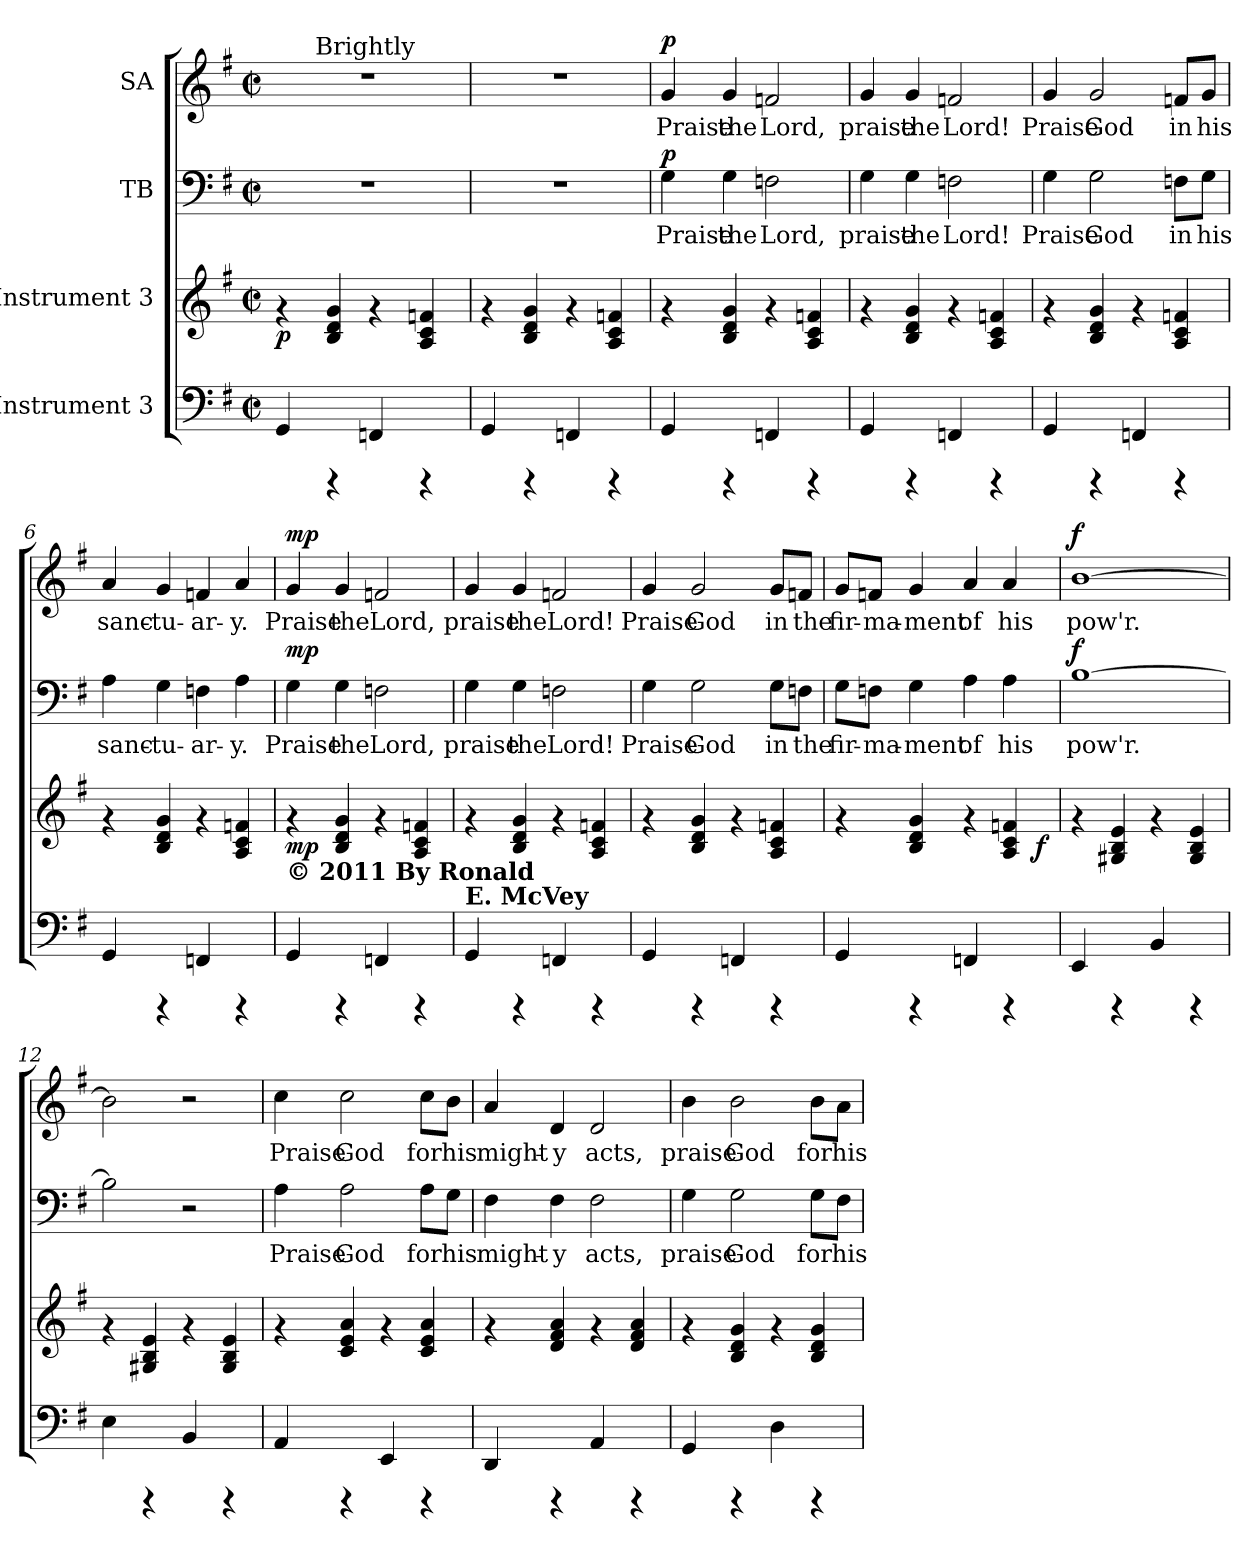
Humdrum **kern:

**kern	**kern	**dynam	**kern	**text	**dynam	**kern	**text	**dynam
*part4	*part3	*part3	*part2	*part2	*part2	*part1	*part1	*part1
*staff4	*staff3	*staff3	*staff2	*staff2	*staff2	*staff1	*staff1	*staff1
*I"Instrument 3	*I"Instrument 3	*	*I"TB	*	*	*I"SA	*	*
!!LO:PB:g=z
*stria5	*stria5	*	*stria5	*	*	*stria5	*	*
*clefF4	*clefG2	*	*clefF4	*	*	*clefG2	*	*
*k[f#]	*k[f#]	*	*k[f#]	*	*	*k[f#]	*	*
*G:	*G:	*	*G:	*	*	*G:	*	*
*M2/2	*M2/2	*	*M2/2	*	*	*M2/2	*	*
*met(c|)	*met(c|)	*	*met(c|)	*	*	*met(c|)	*	*
=1	=1	=1	=1	=1	=1	=1	=1	=1
!	!	!LO:DY:b	!	!	!	!	!	!
*	*	*	*	*	*	*^	*	*
4GG/	4rf	p	1r	.	.	1r	8..ryy	.	.
*	*	*	*	*	*	*MM84	*	*	*
!	!	!	!	!	!	!	!LO:TX:a:t=Brightly	!	!
.	.	.	.	.	.	.	2ryy	.	.
4rCCC	4g/ 4B/ 4d/	.	.	.	.	.	.	.	.
4FFn/	4rf	.	.	.	.	.	.	.	.
.	.	.	.	.	.	.	4ryy	.	.
4rCCC	4fn/ 4c/ 4A/	.	.	.	.	.	.	.	.
.	.	.	.	.	.	.	32ryy	.	.
*	*	*	*	*	*	*v	*v	*	*
=2	=2	=2	=2	=2	=2	=2	=2	=2
4GG/	4rf	.	1r	.	.	1r	.	.
4rCCC	4g/ 4d/ 4B/	.	.	.	.	.	.	.
4FFn/	4rf	.	.	.	.	.	.	.
4rCCC	4fn/ 4A/ 4c/	.	.	.	.	.	.	.
=3	=3	=3	=3	=3	=3	=3	=3	=3
!	!	!	!	!LO:LY:a:cj	!LO:DY:a	!	!LO:LY:b:cj	!LO:DY:a
4GG/	4rf	.	4G\	Praise	p	4g/	Praise	p
!	!	!	!	!LO:LY:a:cj	!	!	!LO:LY:b:cj	!
4rCCC	4g/ 4B/ 4d/	.	4G\	the	.	4g/	the	.
!	!	!	!	!LO:LY:a:cj	!	!	!LO:LY:b:cj	!
4FFn/	4rf	.	2Fn\	Lord,	.	2fn/	Lord,	.
4rCCC	4fn/ 4c/ 4A/	.	.	.	.	.	.	.
=4	=4	=4	=4	=4	=4	=4	=4	=4
!	!	!	!	!LO:LY:a:cj	!	!	!LO:LY:b:cj	!
4GG/	4rf	.	4G\	praise	.	4g/	praise	.
!	!	!	!	!LO:LY:a:cj	!	!	!LO:LY:b:cj	!
4rCCC	4g/ 4d/ 4B/	.	4G\	the	.	4g/	the	.
!	!	!	!	!LO:LY:a:cj	!	!	!LO:LY:b:cj	!
4FFn/	4rf	.	2Fn\	Lord!	.	2fn/	Lord!	.
4rCCC	4fn/ 4c/ 4A/	.	.	.	.	.	.	.
!!LO:LB:g=z
=5	=5	=5	=5	=5	=5	=5	=5	=5
!	!	!	!	!LO:LY:a:cj	!	!	!LO:LY:b:cj	!
4GG/	4rf	.	4G\	Praise	.	4g/	Praise	.
!	!	!	!	!LO:LY:a:cj	!	!	!LO:LY:b:cj	!
4rCCC	4g/ 4d/ 4B/	.	2G\	God	.	2g/	God	.
4FFn/	4rf	.	.	.	.	.	.	.
!	!	!	!	!LO:LY:a:cj	!	!	!LO:LY:b:cj	!
4rCCC	4fn/ 4c/ 4A/	.	8Fn\L	in	.	8fn/L	in	.
!	!	!	!	!LO:LY:a:cj	!	!	!LO:LY:b:cj	!
.	.	.	8G\J	his	.	8g/J	his	.
=6	=6	=6	=6	=6	=6	=6	=6	=6
!	!	!	!	!LO:LY:a:cj	!	!	!LO:LY:b:cj	!
4GG/	4rf	.	4A\	sanc-	.	4a/	sanc-	.
!	!	!	!	!LO:LY:a:cj	!	!	!LO:LY:b:cj	!
4rCCC	4g/ 4B/ 4d/	.	4G\	-tu-	.	4g/	-tu-	.
!	!	!	!	!LO:LY:a:cj	!	!	!LO:LY:b:cj	!
4FFn/	4rf	.	4Fn\	-ar-	.	4fn/	-ar-	.
!	!	!	!	!LO:LY:a:cj	!	!	!LO:LY:b:cj	!
4rCCC	4fn/ 4A/ 4c/	.	4A\	-y.	.	4a/	-y.	.
=7	=7	=7	=7	=7	=7	=7	=7	=7
!	!LO:TX:b:B:t=© 2011 By Ronald	!	!	!	!	!	!	!
!	!	!LO:DY:b	!	!LO:LY:a:cj	!LO:DY:a	!	!LO:LY:b:cj	!LO:DY:a
4GG/	4rf	mp	4G\	Praise	mp	4g/	Praise	mp
!	!	!	!	!LO:LY:a:cj	!	!	!LO:LY:b:cj	!
4rCCC	4g/ 4B/ 4d/	.	4G\	the	.	4g/	the	.
!	!	!	!	!LO:LY:a:cj	!	!	!LO:LY:b:cj	!
4FFn/	4rf	.	2Fn\	Lord,	.	2fn/	Lord,	.
4rCCC	4fn/ 4c/ 4A/	.	.	.	.	.	.	.
=8	=8	=8	=8	=8	=8	=8	=8	=8
!	!LO:TX:b:B:t=E. McVey	!	!	!	!	!	!	!
!	!	!	!	!LO:LY:a:cj	!	!	!LO:LY:b:cj	!
4GG/	4rf	.	4G\	praise	.	4g/	praise	.
!	!	!	!	!LO:LY:a:cj	!	!	!LO:LY:b:cj	!
4rCCC	4g/ 4B/ 4d/	.	4G\	the	.	4g/	the	.
!	!	!	!	!LO:LY:a:cj	!	!	!LO:LY:b:cj	!
4FFn/	4rf	.	2Fn\	Lord!	.	2fn/	Lord!	.
4rCCC	4fn/ 4c/ 4A/	.	.	.	.	.	.	.
!!LO:PB:g=z
=9	=9	=9	=9	=9	=9	=9	=9	=9
!	!	!	!	!LO:LY:a:cj	!	!	!LO:LY:b:cj	!
4GG/	4rf	.	4G\	Praise	.	4g/	Praise	.
!	!	!	!	!LO:LY:a:cj	!	!	!LO:LY:b:cj	!
4rCCC	4g/ 4B/ 4d/	.	2G\	God	.	2g/	God	.
4FFn/	4rf	.	.	.	.	.	.	.
!	!	!	!	!LO:LY:a:cj	!	!	!LO:LY:b:cj	!
4rCCC	4fn/ 4c/ 4A/	.	8G\L	in	.	8g/L	in	.
!	!	!	!	!LO:LY:a:cj	!	!	!LO:LY:b:cj	!
.	.	.	8Fn\J	the	.	8fn/J	the	.
=10	=10	=10	=10	=10	=10	=10	=10	=10
!	!	!	!	!LO:LY:a:cj	!	!	!LO:LY:b:cj	!
*	*^	*	*	*	*	*	*	*
4GG/	4rf	2ryy	.	8G\L	fir-	.	8g/L	fir-	.
!	!	!	!	!	!LO:LY:a:cj	!	!	!LO:LY:b:cj	!
.	.	.	.	8Fn\J	-ma-	.	8fn/J	-ma-	.
!	!	!	!	!	!LO:LY:a:cj	!	!	!LO:LY:b:cj	!
4rCCC	4d/ 4B/ 4g/	.	.	4G\	-ment	.	4g/	-ment	.
!	!	!	!	!	!LO:LY:a:cj	!	!	!LO:LY:b:cj	!
4FFn/	4rf	4ryy	.	4A\	of	.	4a/	of	.
!	!	!	!	!	!LO:LY:a:cj	!	!	!LO:LY:b:cj	!
4rCCC	4fn/ 4c/ 4A/	8ryy	.	4A\	his	.	4a/	his	.
.	.	64ryy	.	.	.	.	.	.	.
!	!	!	!LO:DY:b	!	!	!	!	!	!
.	.	16..ryy	f	.	.	.	.	.	.
=11	=11	=11	=11	=11	=11	=11	=11	=11	=11
!	!	!	!	!	!LO:LY:a:cj	!LO:DY:a	!	!LO:LY:b:cj	!LO:DY:a
*	*v	*v	*	*	*	*	*	*	*
4EE/	4rf	.	[>1B	pow'r.	f	[>1b	pow'r.	f
4rCCC	4e/ 4G#X/ 4B/	.	.	.	.	.	.	.
4BB/	4rf	.	.	.	.	.	.	.
4rCCC	4e/ 4B/ 4G#/	.	.	.	.	.	.	.
=12	=12	=12	=12	=12	=12	=12	=12	=12
!	!	!	!	!LO:LY:a:cj	!	!	!LO:LY:b:cj	!
4E\	4rf	.	2B\]	.	.	2b\]	.	.
4rCCC	4e/ 4B/ 4G#X/	.	.	.	.	.	.	.
4BB/	4rf	.	2r	.	.	2r	.	.
4rCCC	4e/ 4B/ 4G#/	.	.	.	.	.	.	.
=13	=13	=13	=13	=13	=13	=13	=13	=13
!	!	!	!	!LO:LY:a:cj	!	!	!LO:LY:b:cj	!
4AA/	4rf	.	4A\	Praise	.	4cc\	Praise	.
!	!	!	!	!LO:LY:a:cj	!	!	!LO:LY:b:cj	!
4rCCC	4a/ 4e/ 4c/	.	2A\	God	.	2cc\	God	.
4EE/	4rf	.	.	.	.	.	.	.
!	!	!	!	!LO:LY:a:cj	!	!	!LO:LY:b:cj	!
4rCCC	4a/ 4e/ 4c/	.	8A\L	for	.	8cc\L	for	.
!	!	!	!	!LO:LY:a:cj	!	!	!LO:LY:b:cj	!
.	.	.	8G\J	his	.	8b\J	his	.
!!LO:LB:g=z
=14	=14	=14	=14	=14	=14	=14	=14	=14
!	!	!	!	!LO:LY:a:cj	!	!	!LO:LY:b:cj	!
4DD/	4rf	.	4F#\	might-	.	4a/	might-	.
!	!	!	!	!LO:LY:a:cj	!	!	!LO:LY:b:cj	!
4rCCC	4a/ 4f#/ 4d/	.	4F#\	-y	.	4d/	-y	.
!	!	!	!	!LO:LY:a:cj	!	!	!LO:LY:b:cj	!
4AA/	4rf	.	2F#\	acts,	.	2d/	acts,	.
4rCCC	4a/ 4f#/ 4d/	.	.	.	.	.	.	.
=15	=15	=15	=15	=15	=15	=15	=15	=15
!	!	!	!	!LO:LY:a:cj	!	!	!LO:LY:b:cj	!
4GG/	4rf	.	4G\	praise	.	4b\	praise	.
!	!	!	!	!LO:LY:a:cj	!	!	!LO:LY:b:cj	!
4rCCC	4d/ 4B/ 4g/	.	2G\	God	.	2b\	God	.
4D\	4rf	.	.	.	.	.	.	.
!	!	!	!	!LO:LY:a:cj	!	!	!LO:LY:b:cj	!
4rCCC	4g/ 4B/ 4d/	.	8G\L	for	.	8b\L	for	.
!	!	!	!	!LO:LY:a:cj	!	!	!LO:LY:b:cj	!
.	.	.	8F#\J	his	.	8a\J	his	.
=	=	=	=	=	=	=	=	=
*-	*-	*-	*-	*-	*-	*-	*-	*-
